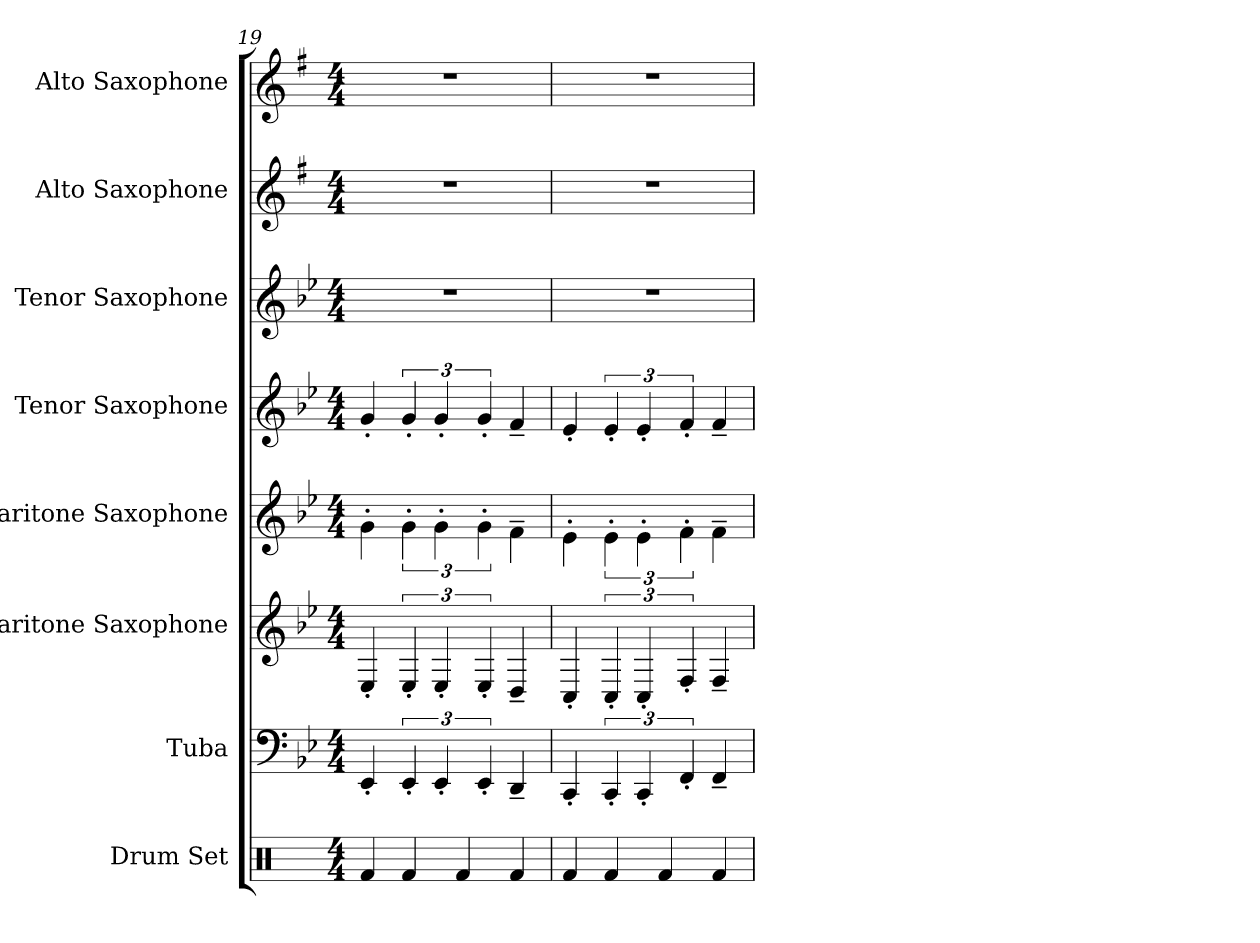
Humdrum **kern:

**kern	**kern	**kern	**kern	**kern	**kern	**kern	**kern
*part8	*part7	*part6	*part5	*part4	*part3	*part2	*part1
*staff8	*staff7	*staff6	*staff5	*staff4	*staff3	*staff2	*staff1
*I"Drum Set	*I"Tuba	*I"Baritone Saxophone	*I"Baritone Saxophone	*I"Tenor Saxophone	*I"Tenor Saxophone	*I"Alto Saxophone	*I"Alto Saxophone
*I'Drs.	*I'Tba.	*I'Bar. Sax.	*I'Bar. Sax.	*I'T. Sax.	*I'T. Sax.	*I'A. Sax.	*I'A. Sax.
*clefX	*clefF4	*clefG2	*clefG2	*clefG2	*clefG2	*clefG2	*clefG2
*	*	*ITrd12c21	*ITrd12c21	*ITrd8c14	*ITrd8c14	*ITrd5c9	*ITrd5c9
*k[]	*k[b-e-]	*k[b-e-]	*k[b-e-]	*k[b-e-]	*k[b-e-]	*k[b-e-]	*k[b-e-]
*M4/4	*M4/4	*M4/4	*M4/4	*M4/4	*M4/4	*M4/4	*M4/4
=19	=19	=19	=19	=19	=19	=19	=19
4Rf/	4EE-'/	4EE-'/	4G'\	4G'/	1r	1r	1r
4Rf/	6EE-'/	6EE-'/	6G'\	6G'/	.	.	.
.	6EE-'/	6EE-'/	6G'\	6G'/	.	.	.
4Rf/	.	.	.	.	.	.	.
.	6EE-'/	6EE-'/	6G'\	6G'/	.	.	.
4Rf/	4DD~/	4DD~/	4F~\	4F~/	.	.	.
=20	=20	=20	=20	=20	=20	=20	=20
4Rf/	4CC'/	4CC'/	4E-'\	4E-'/	1r	1r	1r
4Rf/	6CC'/	6CC'/	6E-'\	6E-'/	.	.	.
.	6CC'/	6CC'/	6E-'\	6E-'/	.	.	.
4Rf/	.	.	.	.	.	.	.
.	6FF'/	6FF'/	6F'\	6F'/	.	.	.
4Rf/	4FF~/	4FF~/	4F~\	4F~/	.	.	.
=	=	=	=	=	=	=	=
*-	*-	*-	*-	*-	*-	*-	*-
